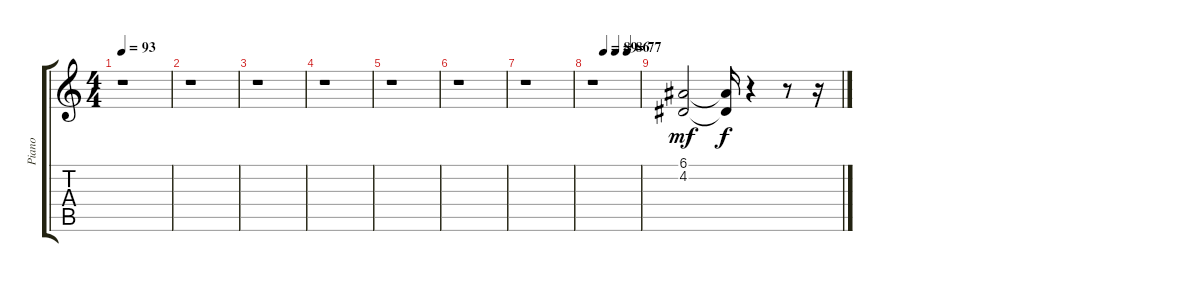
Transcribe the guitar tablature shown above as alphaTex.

\track ("Piano" "Piano") {instrument electricpiano1}
\staff {score tabs}
\tuning (E4 B3 G3 D3 A2 E2) {hide}
\ts (4 4)
\tempo 93
\clef g2
\ks c
r.1{dy f} |
r.1 |
r.1 |
r.1 |
r.1 |
r.1 |
r.1 |
\tempo (89 0.25)
\tempo (86 0.5)
\tempo (77 0.75)
r.1 |
(6.1 4.2).2{dy mf} (6.1{t} 4.2{t}).16{dy f} r.4 r.8 r.16
